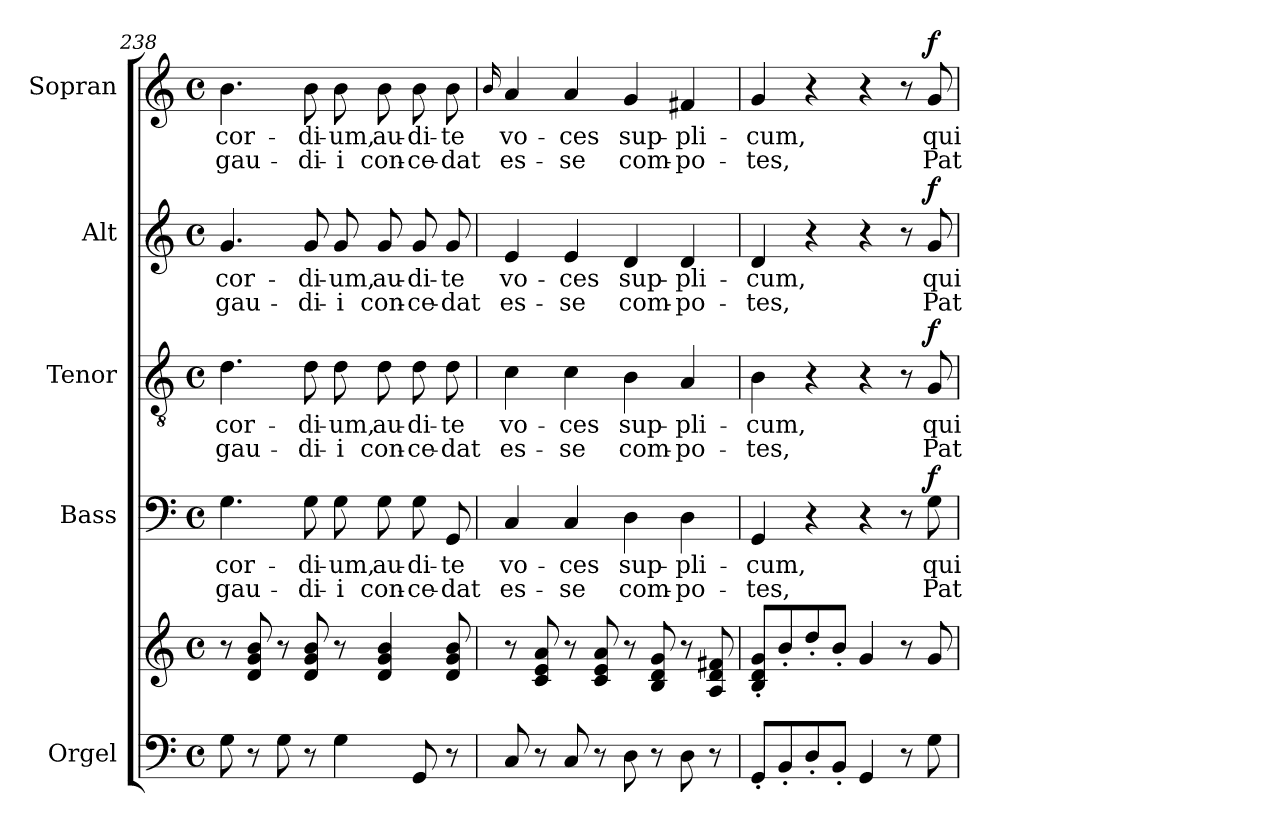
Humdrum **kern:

**kern	**kern	**kern	**text	**text	**dynam	**kern	**text	**text	**dynam	**kern	**text	**text	**dynam	**kern	**text	**text	**dynam
*part5	*part5	*part4	*part4	*part4	*part4	*part3	*part3	*part3	*part3	*part2	*part2	*part2	*part2	*part1	*part1	*part1	*part1
*staff6	*staff5	*staff4	*staff4	*staff4	*staff4	*staff3	*staff3	*staff3	*staff3	*staff2	*staff2	*staff2	*staff2	*staff1	*staff1	*staff1	*staff1
*I"Orgel	*	*I"Bass	*	*	*	*I"Tenor	*	*	*	*I"Alt	*	*	*	*I"Sopran	*	*	*
*I'Org.	*	*I'B.	*	*	*	*I'T.	*	*	*	*I'A.	*	*	*	*I'S.	*	*	*
*clefF4	*clefG2	*clefF4	*	*	*	*clefGv2	*	*	*	*clefG2	*	*	*	*clefG2	*	*	*
*k[]	*k[]	*k[]	*	*	*	*k[]	*	*	*	*k[]	*	*	*	*k[]	*	*	*
*C:	*C:	*C:	*	*	*	*C:	*	*	*	*C:	*	*	*	*C:	*	*	*
*M4/4	*M4/4	*M4/4	*	*	*	*M4/4	*	*	*	*M4/4	*	*	*	*M4/4	*	*	*
*met(c)	*met(c)	*met(c)	*	*	*	*met(c)	*	*	*	*met(c)	*	*	*	*met(c)	*	*	*
=238	=238	=238	=238	=238	=238	=238	=238	=238	=238	=238	=238	=238	=238	=238	=238	=238	=238
!	!	!	!LO:LY:b	!LO:LY:b	!	!	!LO:LY:b	!LO:LY:b	!	!	!LO:LY:b	!LO:LY:b	!	!	!LO:LY:b	!LO:LY:b	!
8G\	8r	4.G\	cor-	gau-	.	4.d\	cor-	gau-	.	4.g/	cor-	gau-	.	4.b\	cor-	gau-	.
8r	8d/ 8g/ 8b/	.	.	.	.	.	.	.	.	.	.	.	.	.	.	.	.
8G\	8r	.	.	.	.	.	.	.	.	.	.	.	.	.	.	.	.
!	!	!	!LO:LY:b	!LO:LY:b	!	!	!LO:LY:b	!LO:LY:b	!	!	!LO:LY:b	!LO:LY:b	!	!	!LO:LY:b	!LO:LY:b	!
8r	8d/ 8g/ 8b/	8G\	-di-	-di-	.	8d\	-di-	-di-	.	8g/	-di-	-di-	.	8b\	-di-	-di-	.
!	!	!	!LO:LY:b	!LO:LY:b	!	!	!LO:LY:b	!LO:LY:b	!	!	!LO:LY:b	!LO:LY:b	!	!	!LO:LY:b	!LO:LY:b	!
4G\	8r	8G\	-um,	-i	.	8d\	-um,	-i	.	8g/	-um,	-i	.	8b\	-um,	-i	.
!	!	!	!LO:LY:b	!LO:LY:b	!	!	!LO:LY:b	!LO:LY:b	!	!	!LO:LY:b	!LO:LY:b	!	!	!LO:LY:b	!LO:LY:b	!
.	4d/ 4g/ 4b/	8G\	au-	con-	.	8d\	au-	con-	.	8g/	au-	con-	.	8b\	au-	con-	.
!	!	!	!LO:LY:b	!LO:LY:b	!	!	!LO:LY:b	!LO:LY:b	!	!	!LO:LY:b	!LO:LY:b	!	!	!LO:LY:b	!LO:LY:b	!
8GG/	.	8G\	-di-	-ce-	.	8d\	-di-	-ce-	.	8g/	-di-	-ce-	.	8b\	-di-	-ce-	.
!	!	!	!LO:LY:b	!LO:LY:b	!	!	!LO:LY:b	!LO:LY:b	!	!	!LO:LY:b	!LO:LY:b	!	!	!LO:LY:b	!LO:LY:b	!
8r	8d/ 8g/ 8b/	8GG/	-te	-dat	.	8d\	-te	-dat	.	8g/	-te	-dat	.	8b\	-te	-dat	.
!!LO:LB:g=z
=239	=239	=239	=239	=239	=239	=239	=239	=239	=239	=239	=239	=239	=239	=239	=239	=239	=239
.	.	.	.	.	.	.	.	.	.	.	.	.	.	16qqb/	.	.	.
!	!	!	!LO:LY:b	!LO:LY:b	!	!	!LO:LY:b	!LO:LY:b	!	!	!LO:LY:b	!LO:LY:b	!	!	!LO:LY:b	!LO:LY:b	!
8C/	8r	4C/	vo-	es-	.	4c\	vo-	es-	.	4e/	vo-	es-	.	4a/	vo-	es-	.
8r	8c/ 8e/ 8a/	.	.	.	.	.	.	.	.	.	.	.	.	.	.	.	.
!	!	!	!LO:LY:b	!LO:LY:b	!	!	!LO:LY:b	!LO:LY:b	!	!	!LO:LY:b	!LO:LY:b	!	!	!LO:LY:b	!LO:LY:b	!
8C/	8r	4C/	-ces	-se	.	4c\	-ces	-se	.	4e/	-ces	-se	.	4a/	-ces	-se	.
8r	8c/ 8e/ 8a/	.	.	.	.	.	.	.	.	.	.	.	.	.	.	.	.
!	!	!	!LO:LY:b	!LO:LY:b	!	!	!LO:LY:b	!LO:LY:b	!	!	!LO:LY:b	!LO:LY:b	!	!	!LO:LY:b	!LO:LY:b	!
8D\	8r	4D\	sup-	com-	.	4B\	sup-	com-	.	4d/	sup-	com-	.	4g/	sup-	com-	.
8r	8B/ 8d/ 8g/	.	.	.	.	.	.	.	.	.	.	.	.	.	.	.	.
!	!	!	!LO:LY:b	!LO:LY:b	!	!	!LO:LY:b	!LO:LY:b	!	!	!LO:LY:b	!LO:LY:b	!	!	!LO:LY:b	!LO:LY:b	!
8D\	8r	4D\	-pli-	-po-	.	4A/	-pli-	-po-	.	4d/	-pli-	-po-	.	4f#X/	-pli-	-po-	.
8r	8A/ 8d/ 8f#X/	.	.	.	.	.	.	.	.	.	.	.	.	.	.	.	.
=240	=240	=240	=240	=240	=240	=240	=240	=240	=240	=240	=240	=240	=240	=240	=240	=240	=240
!	!	!	!LO:LY:b	!LO:LY:b	!	!	!LO:LY:b	!LO:LY:b	!	!	!LO:LY:b	!LO:LY:b	!	!	!LO:LY:b	!LO:LY:b	!
8GG'</L	8B/'< 8d/'< 8g/'<L	4GG/	-cum,	-tes,	.	4B\	-cum,	-tes,	.	4d/	-cum,	-tes,	.	4g/	-cum,	-tes,	.
8BB'</	8b'</	.	.	.	.	.	.	.	.	.	.	.	.	.	.	.	.
8D'</	8dd'</	4r	.	.	.	4r	.	.	.	4r	.	.	.	4r	.	.	.
8BB'</J	8b'</J	.	.	.	.	.	.	.	.	.	.	.	.	.	.	.	.
4GG/	4g/	4r	.	.	.	4r	.	.	.	4r	.	.	.	4r	.	.	.
8r	8r	8r	.	.	.	8r	.	.	.	8r	.	.	.	8r	.	.	.
!	!	!	!LO:LY:b	!LO:LY:b	!LO:DY:a	!	!LO:LY:b	!LO:LY:b	!LO:DY:a	!	!LO:LY:b	!LO:LY:b	!LO:DY:a	!	!LO:LY:b	!LO:LY:b	!LO:DY:a
8G\	8g/	8G\	qui	Pat-	f	8G/	qui	Pat-	f	8g/	qui	Pat-	f	8g/	qui	Pat-	f
=	=	=	=	=	=	=	=	=	=	=	=	=	=	=	=	=	=
*-	*-	*-	*-	*-	*-	*-	*-	*-	*-	*-	*-	*-	*-	*-	*-	*-	*-
